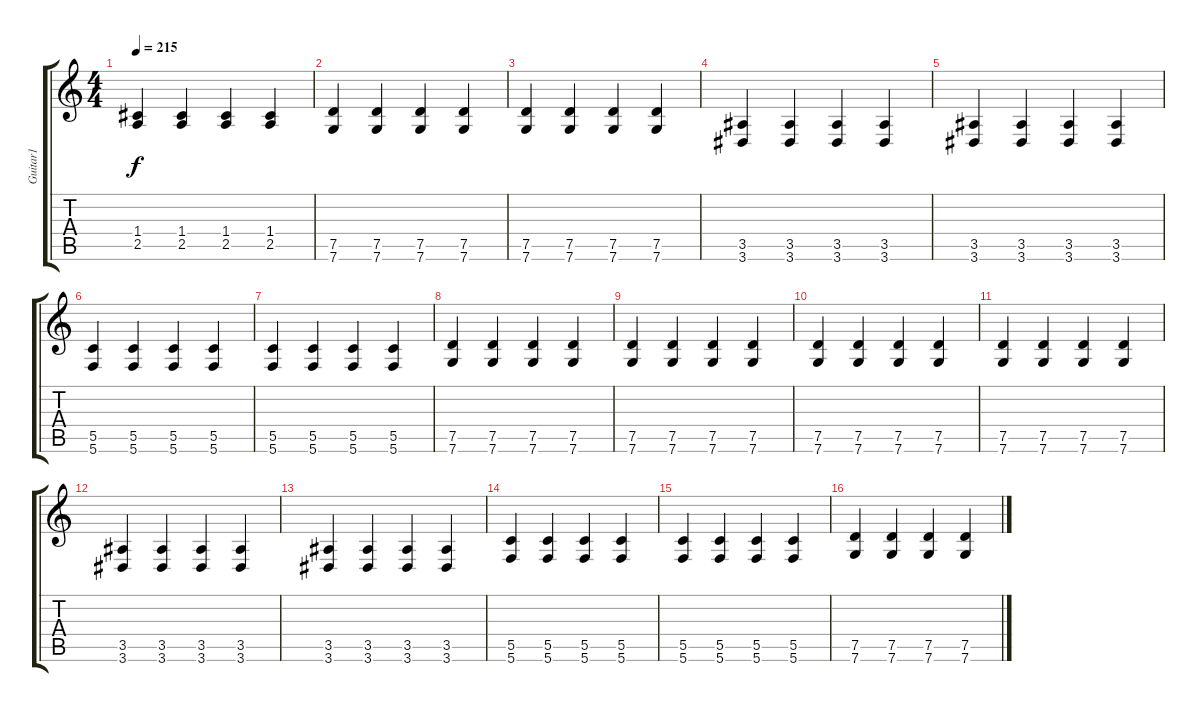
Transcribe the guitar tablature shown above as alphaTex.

\track ("Guitar1" "Guitar1") {instrument distortionguitar}
\staff {score tabs}
\tuning (E4 C4 G3 C3 G2 C2) {hide}
\ts (4 4)
\tempo 215
\clef g2
\ks c
(1.4 2.5).4{dy f} (1.4 2.5).4 (1.4 2.5).4 (1.4 2.5).4 |
(7.5 7.6).4 (7.5 7.6).4 (7.5 7.6).4 (7.5 7.6).4 |
(7.5 7.6).4 (7.5 7.6).4 (7.5 7.6).4 (7.5 7.6).4 |
(3.5 3.6).4 (3.5 3.6).4 (3.5 3.6).4 (3.5 3.6).4 |
(3.5 3.6).4 (3.5 3.6).4 (3.5 3.6).4 (3.5 3.6).4 |
(5.5 5.6).4 (5.5 5.6).4 (5.5 5.6).4 (5.5 5.6).4 |
(5.5 5.6).4 (5.5 5.6).4 (5.5 5.6).4 (5.5 5.6).4 |
(7.5 7.6).4 (7.5 7.6).4 (7.5 7.6).4 (7.5 7.6).4 |
(7.5 7.6).4 (7.5 7.6).4 (7.5 7.6).4 (7.5 7.6).4 |
(7.5 7.6).4 (7.5 7.6).4 (7.5 7.6).4 (7.5 7.6).4 |
(7.5 7.6).4 (7.5 7.6).4 (7.5 7.6).4 (7.5 7.6).4 |
(3.5 3.6).4 (3.5 3.6).4 (3.5 3.6).4 (3.5 3.6).4 |
(3.5 3.6).4 (3.5 3.6).4 (3.5 3.6).4 (3.5 3.6).4 |
(5.5 5.6).4 (5.5 5.6).4 (5.5 5.6).4 (5.5 5.6).4 |
(5.5 5.6).4 (5.5 5.6).4 (5.5 5.6).4 (5.5 5.6).4 |
(7.5 7.6).4 (7.5 7.6).4 (7.5 7.6).4 (7.5 7.6).4
